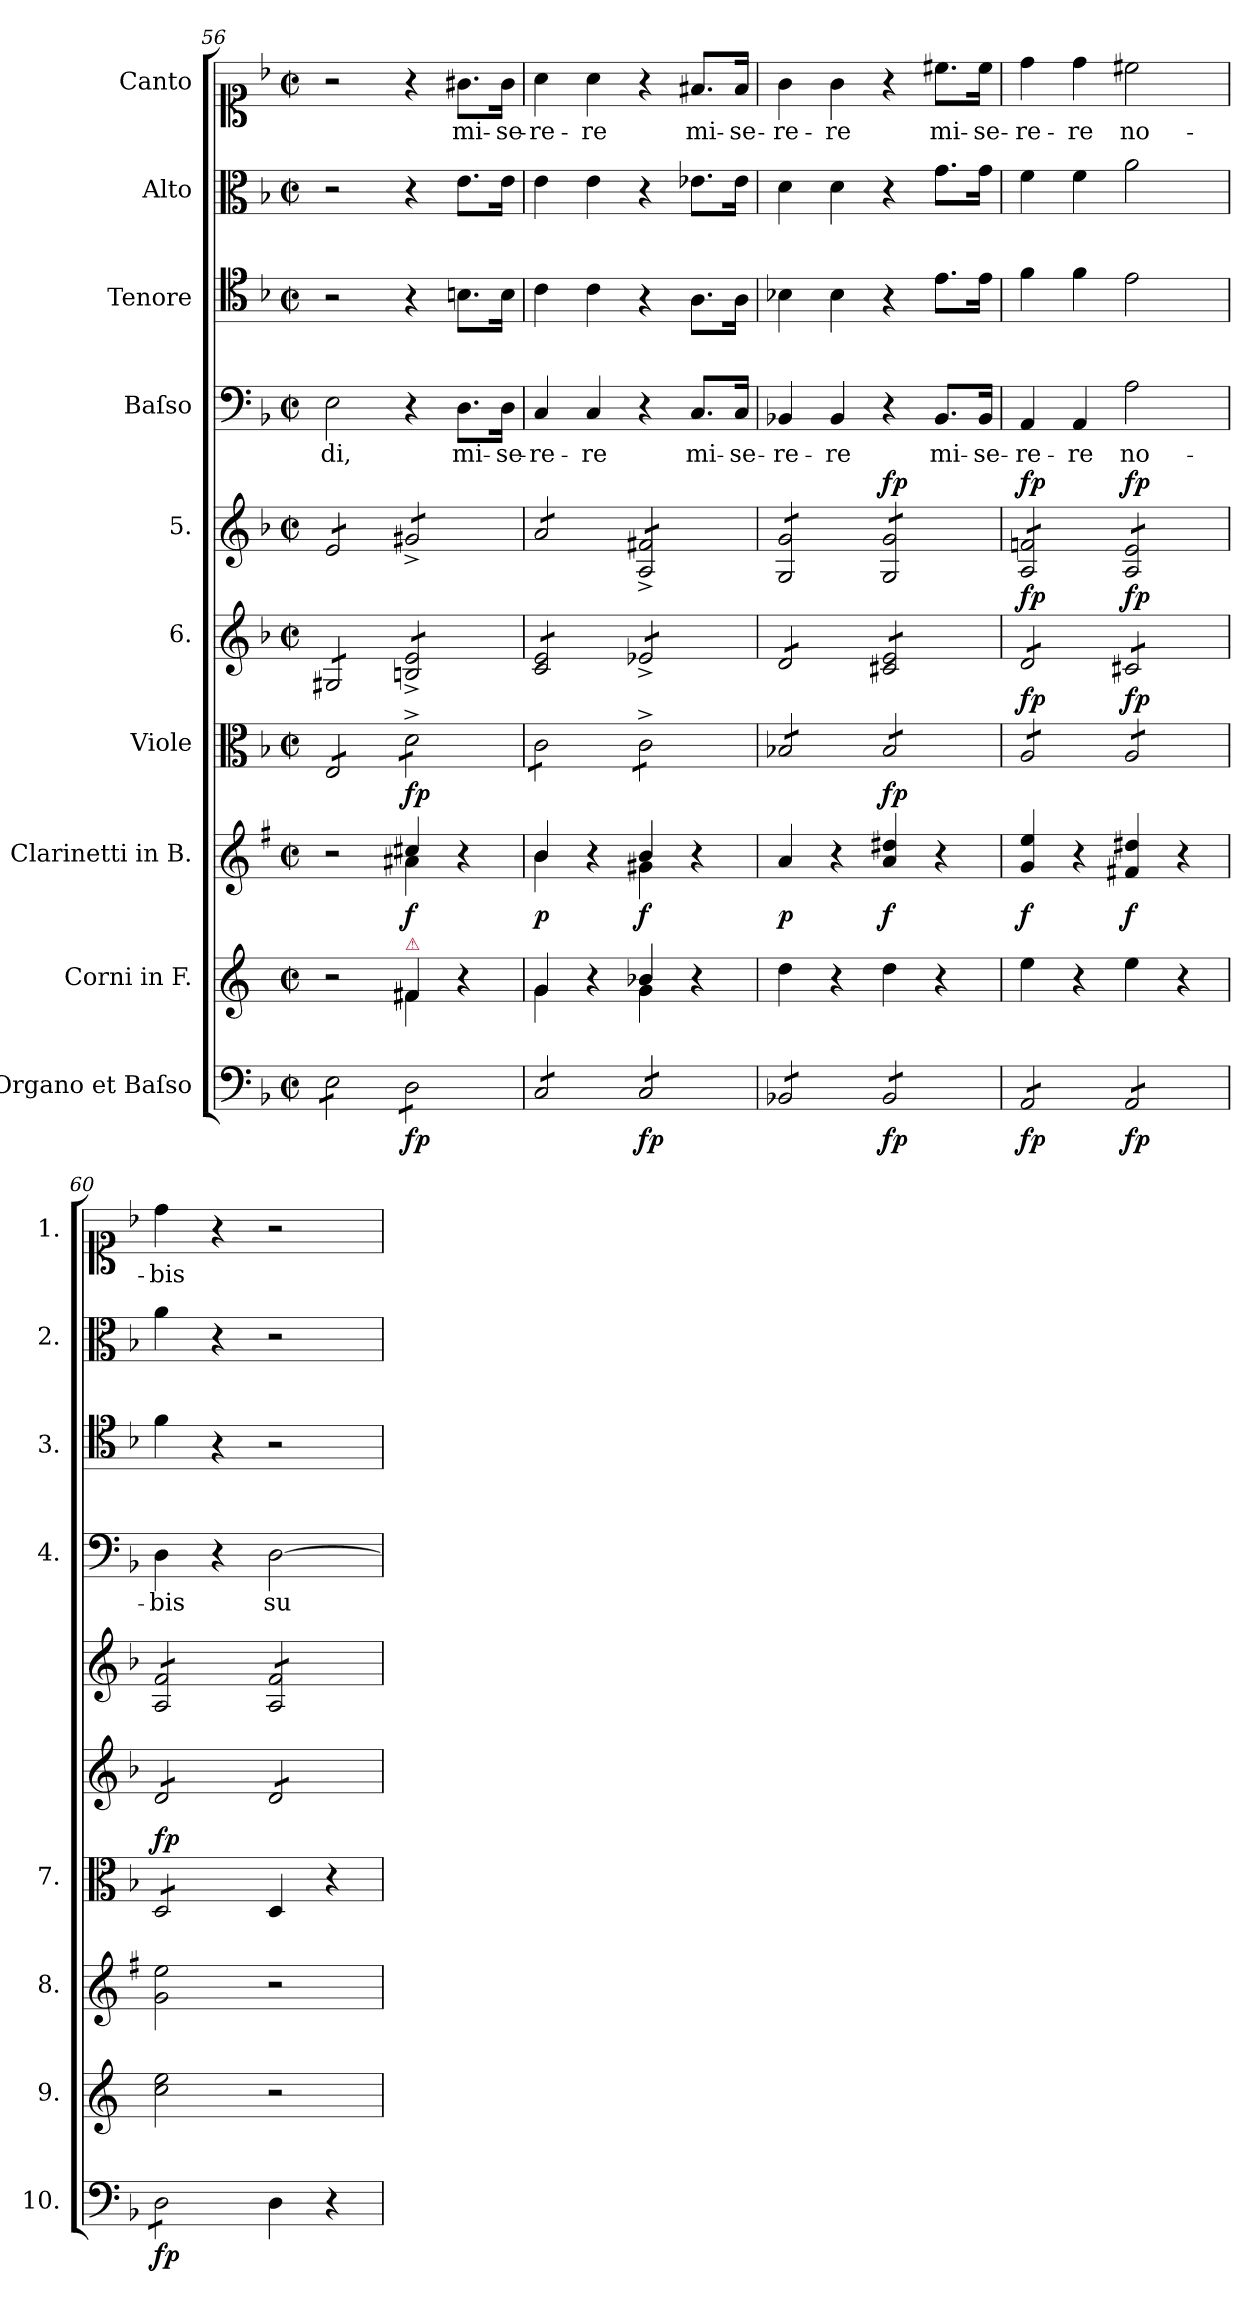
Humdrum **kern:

**kern	**dynam	**kern	**kern	**dynam	**kern	**dynam	**kern	**dynam	**kern	**dynam	**kern	**text	**kern	**kern	**kern	**text
*part10	*part10	*part9	*part8	*part8	*part7	*part7	*part6	*part6	*part5	*part5	*part4	*part4	*part3	*part2	*part1	*part1
*staff10	*staff10	*staff9	*staff8	*staff8	*staff7	*staff7	*staff6	*staff6	*staff5	*staff5	*staff4	*staff4	*staff3	*staff2	*staff1	*staff1
*I"Organo et Baſso	*	*I"Corni in F.	*I"Clarinetti in B.	*	*I"Viole	*	*I"6.	*	*I"5.	*	*I"Baſso	*	*I"Tenore	*I"Alto	*I"Canto	*
*I'10.	*	*I'9.	*I'8.	*	*I'7.	*	*	*	*	*	*I'4.	*	*I'3.	*I'2.	*I'1.	*
*clefF4	*	*clefG2	*clefG2	*	*clefC3	*	*clefG2	*	*clefG2	*	*clefF4	*	*clefC4	*clefC3	*clefC1	*
*	*	*ITrd4c7	*ITrd1c2	*	*	*	*	*	*	*	*	*	*	*	*	*
*k[b-]	*	*k[b-]	*k[b-]	*	*k[b-]	*	*k[b-]	*	*k[b-]	*	*k[b-]	*	*k[b-]	*k[b-]	*k[b-]	*
*M2/2	*	*M2/2	*M2/2	*	*M2/2	*	*M2/2	*	*M2/2	*	*M2/2	*	*M2/2	*M2/2	*M2/2	*
*met(c|)	*	*met(c|)	*met(c|)	*	*met(c|)	*	*met(c|)	*	*met(c|)	*	*met(c|)	*	*met(c|)	*met(c|)	*met(c|)	*
=56	=56	=56	=56	=56	=56	=56	=56	=56	=56	=56	=56	=56	=56	=56	=56	=56
*	*	*^	*^	*	*	*	*	*	*	*	*	*	*	*	*	*
*tremolo	*	*	*	*	*	*	*	*	*	*	*	*	*	*	*	*	*	*
*	*	*	*	*	*	*	*tremolo	*	*	*	*	*	*	*	*	*	*	*
*	*	*	*	*	*	*	*	*	*tremolo	*	*	*	*	*	*	*	*	*
*	*	*	*	*	*	*	*	*	*	*	*tremolo	*	*	*	*	*	*	*
8E\L	.	2r	2ryy	2r	2ryy	.	8E/L	.	8G#X/L	.	8e/L	.	2E\	-di,	2r	2r	2r	.
8E\	.	.	.	.	.	.	8E/	.	8G#X/	.	8e/	.	.	.	.	.	.	.
8E\	.	.	.	.	.	.	8E/	.	8G#X/	.	8e/	.	.	.	.	.	.	.
8E\J	.	.	.	.	.	.	8E/J	.	8G#X/J	.	8e/J	.	.	.	.	.	.	.
!	!	!LO:TX:a:color=crimson:t=⚠	!	!	!	!	!	!	!	!	!	!	!	!	!	!	!	!
8D\L	fp	4Bn/	4Bn\	4bn/	4g#X\	f	8d^\L	fp	8Bn^>/ 8e^>/L	.	8g#X^/L	.	4r	.	4r	4r	4r	.
8D\	.	.	.	.	.	.	8d^\	.	8Bn^>/ 8e^>/	.	8g#X^/	.	.	.	.	.	.	.
8D\	.	4r	4ryy	4r	4ryy	.	8d^\	.	8Bn^>/ 8e^>/	.	8g#X^/	.	8.D\L	mi-	8.Bn\L	8.e\L	8.g#X\L	mi-
8D\J	.	.	.	.	.	.	8d^\J	.	8Bn^>/ 8e^>/J	.	8g#X^/J	.	.	.	.	.	.	.
.	.	.	.	.	.	.	.	.	.	.	.	.	16D\Jk	-se-	16B\Jk	16e\Jk	16g#\Jk	-se-
=57	=57	=57	=57	=57	=57	=57	=57	=57	=57	=57	=57	=57	=57	=57	=57	=57	=57	=57
8C/L	.	4c/	4c\	4a/	4a\	p	8c\L	.	8c/ 8e/L	.	8a/L	.	4C/	-re-	4c\	4e\	4a\	-re-
8C/	.	.	.	.	.	.	8c\	.	8c/ 8e/	.	8a/	.	.	.	.	.	.	.
8C/	.	4r	4ryy	4r	4ryy	.	8c\	.	8c/ 8e/	.	8a/	.	4C/	-re	4c\	4e\	4a\	-re
8C/J	.	.	.	.	.	.	8c\J	.	8c/ 8e/J	.	8a/J	.	.	.	.	.	.	.
8C/L	fp	4e-X/	4c\	4a/	4f#X\	f	8c^\L	.	8e-X^>/L	.	8A^>/ 8f#X^>/L	.	4r	.	4r	4r	4r	.
8C/	.	.	.	.	.	.	8c^\	.	8e-X^>/	.	8A^>/ 8f#X^>/	.	.	.	.	.	.	.
8C/	.	4r	4ryy	4r	4ryy	.	8c^\	.	8e-X^>/	.	8A^>/ 8f#X^>/	.	8.C/L	mi-	8.A\L	8.e-X\L	8.f#X/L	mi-
8C/J	.	.	.	.	.	.	8c^\J	.	8e-X^>/J	.	8A^>/ 8f#X^>/J	.	.	.	.	.	.	.
.	.	.	.	.	.	.	.	.	.	.	.	.	16C/Jk	-se-	16A\Jk	16e-\Jk	16f#/Jk	-se-
*	*	*v	*v	*	*	*	*	*	*	*	*	*	*	*	*	*	*	*
*	*	*	*v	*v	*	*	*	*	*	*	*	*	*	*	*	*	*
=58	=58	=58	=58	=58	=58	=58	=58	=58	=58	=58	=58	=58	=58	=58	=58	=58
8BB-X/L	.	4g\	4g/	p	8B-X/L	.	8d/L	.	8G/ 8g/L	.	4BB-X/	-re-	4B-X\	4d\	4g\	-re-
8BB-X/	.	.	.	.	8B-X/	.	8d/	.	8G/ 8g/	.	.	.	.	.	.	.
8BB-X/	.	4r	4r	.	8B-X/	.	8d/	.	8G/ 8g/	.	4BB-/	-re	4B-\	4d\	4g\	-re
8BB-X/J	.	.	.	.	8B-X/J	.	8d/J	.	8G/ 8g/J	.	.	.	.	.	.	.
!	!	!	!	!	!	!	!	!	!	!LO:DY:a	!	!	!	!	!	!
8BB-/L	fp	4g\	4g/ 4cc#X/	f	8B-/L	fp	8c#X/ 8e/L	.	8G/ 8g/L	fp	4r	.	4r	4r	4r	.
8BB-/	.	.	.	.	8B-/	.	8c#X/ 8e/	.	8G/ 8g/	.	.	.	.	.	.	.
8BB-/	.	4r	4r	.	8B-/	.	8c#X/ 8e/	.	8G/ 8g/	.	8.BB-/L	mi-	8.e\L	8.g\L	8.cc#X\L	mi-
8BB-/J	.	.	.	.	8B-/J	.	8c#X/ 8e/J	.	8G/ 8g/J	.	.	.	.	.	.	.
.	.	.	.	.	.	.	.	.	.	.	16BB-/Jk	-se-	16e\Jk	16g\Jk	16cc#\Jk	-se-
=59	=59	=59	=59	=59	=59	=59	=59	=59	=59	=59	=59	=59	=59	=59	=59	=59
!	!	!	!	!	!	!LO:DY:a	!	!LO:DY:a	!	!LO:DY:a	!	!	!	!	!	!
8AA/L	fp	4a\	4f/ 4dd/	f	8A/L	fp	8d/L	fp	8A/ 8fn/L	fp	4AA/	-re-	4f\	4f\	4dd\	-re-
8AA/	.	.	.	.	8A/	.	8d/	.	8A/ 8fn/	.	.	.	.	.	.	.
8AA/	.	4r	4r	.	8A/	.	8d/	.	8A/ 8fn/	.	4AA/	-re	4f\	4f\	4dd\	-re
8AA/J	.	.	.	.	8A/J	.	8d/J	.	8A/ 8fn/J	.	.	.	.	.	.	.
!	!	!	!	!	!	!LO:DY:a	!	!LO:DY:a	!	!LO:DY:a	!	!	!	!	!	!
8AA/L	fp	4a\	4en/ 4cc#X/	f	8A/L	fp	8c#X/L	fp	8A/ 8e/L	fp	2A\	no-	2e\	2a\	2cc#X\	no-
8AA/	.	.	.	.	8A/	.	8c#X/	.	8A/ 8e/	.	.	.	.	.	.	.
8AA/	.	4r	4r	.	8A/	.	8c#X/	.	8A/ 8e/	.	.	.	.	.	.	.
8AA/J	.	.	.	.	8A/J	.	8c#X/J	.	8A/ 8e/J	.	.	.	.	.	.	.
=60	=60	=60	=60	=60	=60	=60	=60	=60	=60	=60	=60	=60	=60	=60	=60	=60
!	!	!	!	!	!	!LO:DY:a	!	!	!	!	!	!	!	!	!	!
8D\L	fp	2f\ 2a\	2f\ 2dd\	.	8D/L	fp	8d/L	.	8A/ 8f/L	.	4D\	-bis	4f\	4a\	4dd\	-bis
8D\	.	.	.	.	8D/	.	8d/	.	8A/ 8f/	.	.	.	.	.	.	.
8D\	.	.	.	.	8D/	.	8d/	.	8A/ 8f/	.	4r	.	4r	4r	4r	.
8D\J	.	.	.	.	8D/J	.	8d/J	.	8A/ 8f/J	.	.	.	.	.	.	.
*	*	*	*	*	*Xtremolo	*	*	*	*	*	*	*	*	*	*	*
*Xtremolo	*	*	*	*	*	*	*	*	*	*	*	*	*	*	*	*
4D\	.	2r	2r	.	4D/	.	8d/L	.	8A/ 8f/L	.	[2D\	su-	2r	2r	2r	.
.	.	.	.	.	.	.	8d/	.	8A/ 8f/	.	.	.	.	.	.	.
4r	.	.	.	.	4r	.	8d/	.	8A/ 8f/	.	.	.	.	.	.	.
.	.	.	.	.	.	.	8d/J	.	8A/ 8f/J	.	.	.	.	.	.	.
*	*	*	*	*	*	*	*	*	*Xtremolo	*	*	*	*	*	*	*
*	*	*	*	*	*	*	*Xtremolo	*	*	*	*	*	*	*	*	*
=	=	=	=	=	=	=	=	=	=	=	=	=	=	=	=	=
*-	*-	*-	*-	*-	*-	*-	*-	*-	*-	*-	*-	*-	*-	*-	*-	*-
